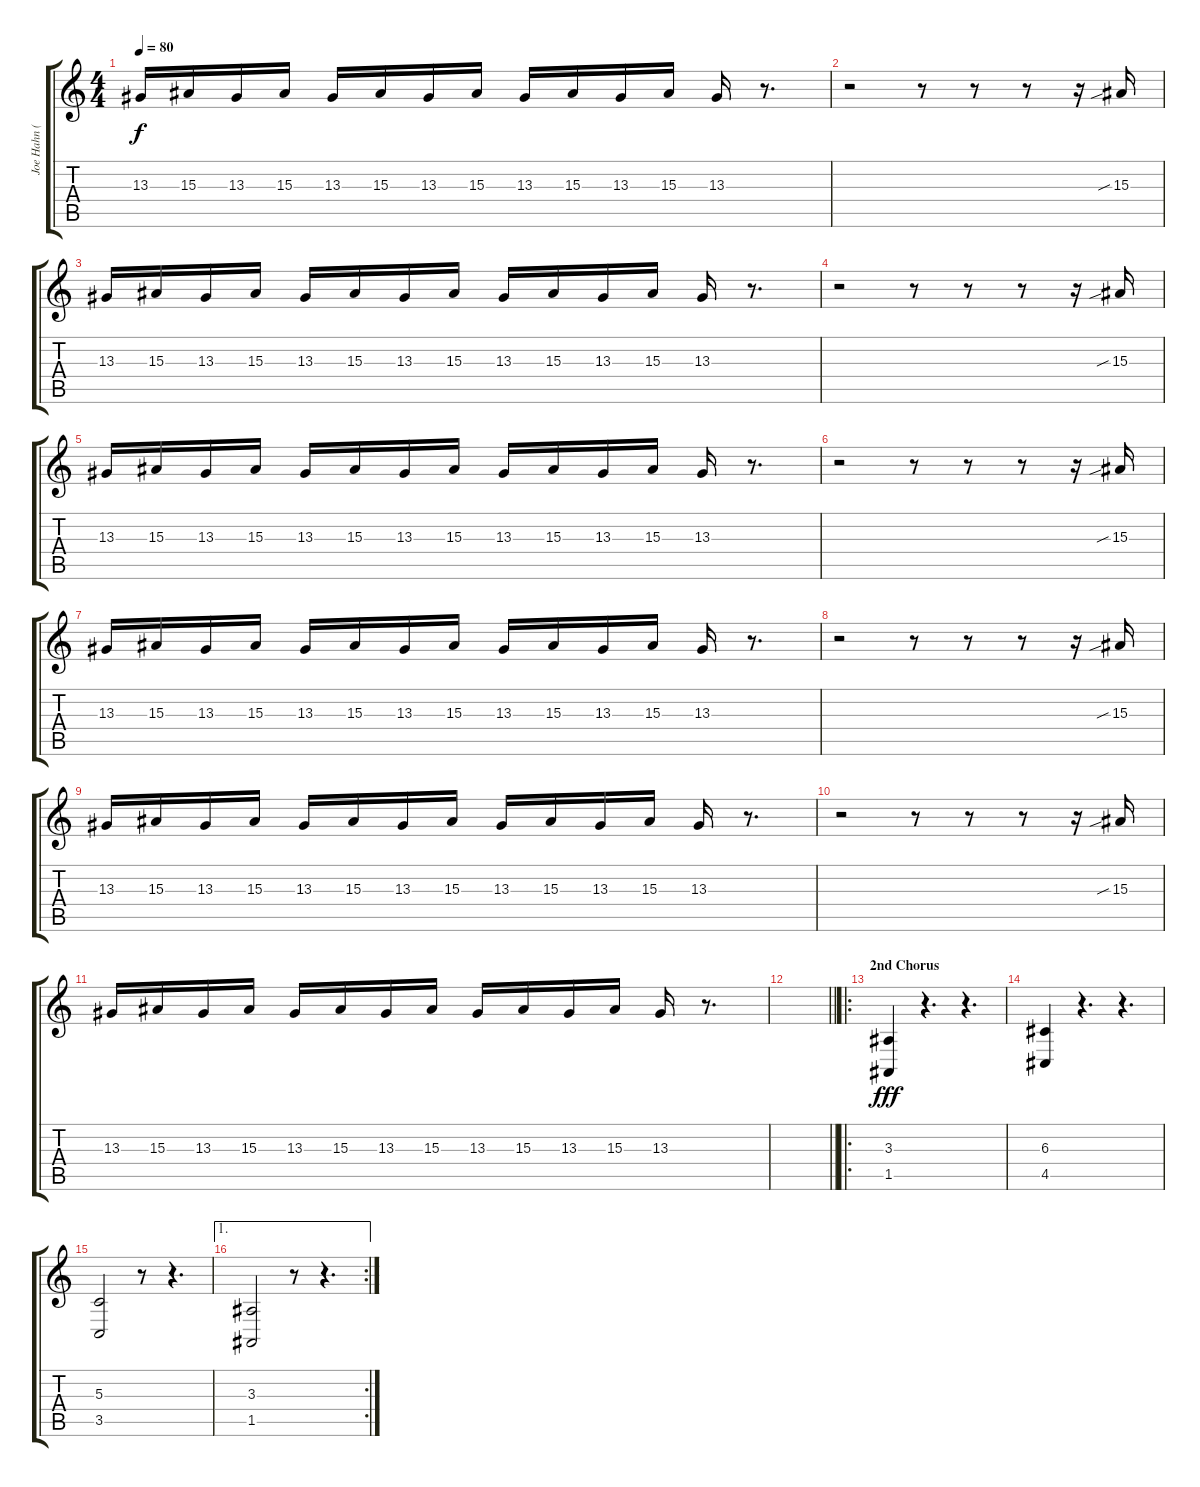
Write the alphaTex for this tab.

\track ("Joe Hahn (Keys)" "Joe Hahn (") {instrument fx7echoes}
\staff {score tabs}
\tuning (E4 B3 G3 D3 A2 E2) {hide}
\ts (4 4)
\tempo 80
\clef g2
\ks c
13.3.16{dy f} 15.3.16{volume 11} 13.3.16 15.3.16{volume 8} 13.3.16 15.3.16{volume 7} 13.3.16 15.3.16{volume 5} 13.3.16 15.3.16{volume 4} 13.3.16 15.3.16{volume 0} 13.3.16 r.8{d} |
r.2 r.8 r.8 r.8 r.16 15.3{sib}.16{volume 13} |
13.3.16 15.3.16{volume 11} 13.3.16 15.3.16{volume 8} 13.3.16 15.3.16{volume 7} 13.3.16 15.3.16{volume 5} 13.3.16 15.3.16{volume 4} 13.3.16 15.3.16{volume 0} 13.3.16 r.8{d} |
r.2 r.8 r.8 r.8 r.16 15.3{sib}.16{volume 13} |
13.3.16 15.3.16{volume 11} 13.3.16 15.3.16{volume 8} 13.3.16 15.3.16{volume 7} 13.3.16 15.3.16{volume 5} 13.3.16 15.3.16{volume 4} 13.3.16 15.3.16{volume 0} 13.3.16 r.8{d} |
r.2 r.8 r.8 r.8 r.16 15.3{sib}.16{volume 13} |
13.3.16 15.3.16{volume 11} 13.3.16 15.3.16{volume 8} 13.3.16 15.3.16{volume 7} 13.3.16 15.3.16{volume 5} 13.3.16 15.3.16{volume 4} 13.3.16 15.3.16{volume 0} 13.3.16 r.8{d} |
r.2 r.8 r.8 r.8 r.16 15.3{sib}.16{volume 13} |
13.3.16 15.3.16{volume 11} 13.3.16 15.3.16{volume 8} 13.3.16 15.3.16{volume 7} 13.3.16 15.3.16{volume 5} 13.3.16 15.3.16{volume 4} 13.3.16 15.3.16{volume 0} 13.3.16 r.8{d} |
r.2 r.8 r.8 r.8 r.16 15.3{sib}.16{volume 13} |
13.3.16 15.3.16{volume 11} 13.3.16 15.3.16{volume 8} 13.3.16 15.3.16{volume 7} 13.3.16 15.3.16{volume 5} 13.3.16 15.3.16{volume 4} 13.3.16 15.3.16{volume 0} 13.3.16 r.8{d} |
\barLineRight lightlight
|
\ro
\section ("" "2nd Chorus")
(3.3 1.5).4{dy fff volume 13} r.4{d} r.4{d} |
(6.3 4.5).4 r.4{d} r.4{d} |
(5.3 3.5).2 r.8 r.4{d} |
\ae 1
\rc 2
(3.3 1.5).2 r.8 r.4{d}
